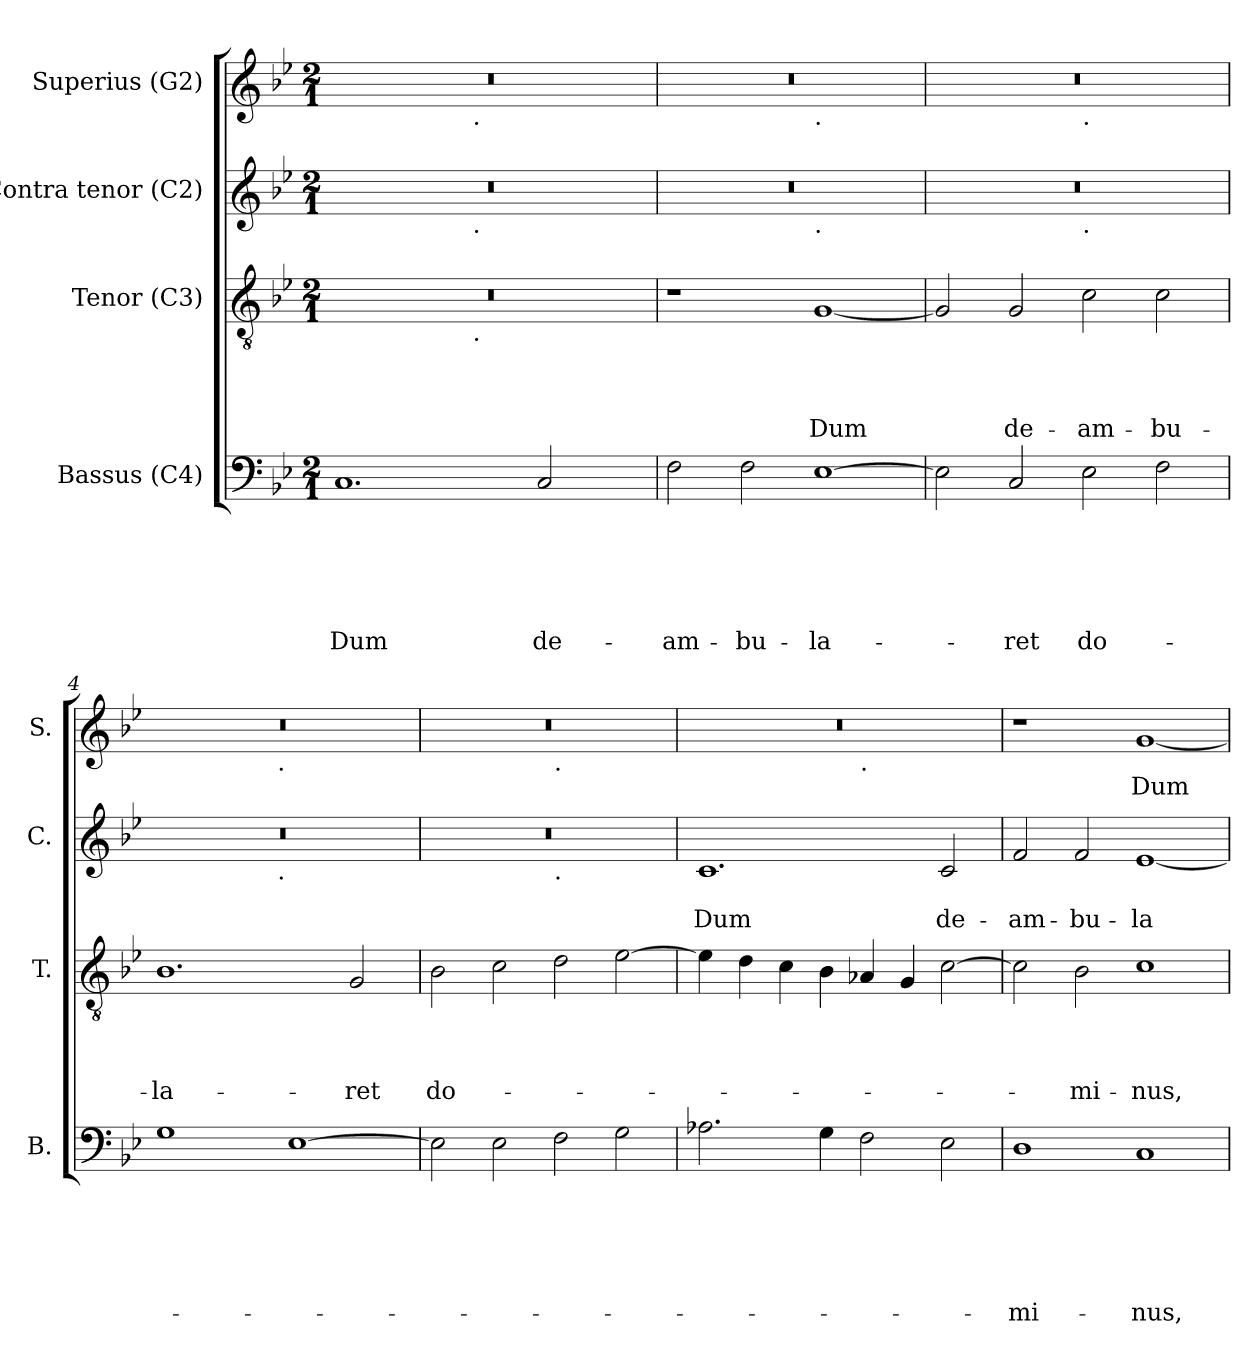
**kern	**text	**text	**text	**text	**text	**text	**kern	**text	**text	**text	**text	**kern	**text	**text	**kern	**text
*part4	*part4	*part4	*part4	*part4	*part4	*part4	*part3	*part3	*part3	*part3	*part3	*part2	*part2	*part2	*part1	*part1
*staff4	*staff4	*staff4	*staff4	*staff4	*staff4	*staff4	*staff3	*staff3	*staff3	*staff3	*staff3	*staff2	*staff2	*staff2	*staff1	*staff1
*I"Bassus (C4)	*	*	*	*	*	*	*I"Tenor (C3)	*	*	*	*	*I"Contra tenor (C2)	*	*	*I"Superius (G2)	*
*I'B.	*	*	*	*	*	*	*I'T.	*	*	*	*	*I'C.	*	*	*I'S.	*
*clefF4	*	*	*	*	*	*	*clefGv2	*	*	*	*	*clefG2	*	*	*clefG2	*
*k[b-e-]	*	*	*	*	*	*	*k[b-e-]	*	*	*	*	*k[b-e-]	*	*	*k[b-e-]	*
*B-:	*	*	*	*	*	*	*B-:	*	*	*	*	*B-:	*	*	*B-:	*
*M2/1	*	*	*	*	*	*	*M2/1	*	*	*	*	*M2/1	*	*	*M2/1	*
=1	=1	=1	=1	=1	=1	=1	=1	=1	=1	=1	=1	=1	=1	=1	=1	=1
!	!	!	!	!	!	!LO:LY:b	!	!	!	!	!	!	!	!	!	!
*	*	*	*	*	*	*	*^	*	*	*	*	*^	*	*	*^	*
1.C	.	.	.	.	.	Dum	0r	1ryy	.	.	.	.	0r	1ryy	.	.	0r	1ryy	.
.	.	.	.	.	.	.	.	16.ryy	.	.	.	.	.	16.ryy	.	.	.	16.ryy	.
!	!	!	!	!	!	!	!	!	!	!	!	!	!	!	!	!	!	!LO:TX:b:t=.	!
!	!	!	!	!	!	!	!	!	!	!	!	!	!	!LO:TX:b:t=.	!	!	!	!	!
!	!	!	!	!	!	!	!	!LO:TX:b:t=.	!	!	!	!	!	!	!	!	!	!	!
.	.	.	.	.	.	.	.	2ryy	.	.	.	.	.	2ryy	.	.	.	2ryy	.
!	!	!	!	!	!	!LO:LY:b	!	!	!	!	!	!	!	!	!	!	!	!	!
2C/	.	.	.	.	.	de-	.	.	.	.	.	.	.	.	.	.	.	.	.
.	.	.	.	.	.	.	.	4ryy	.	.	.	.	.	4ryy	.	.	.	4ryy	.
.	.	.	.	.	.	.	.	8ryy	.	.	.	.	.	8ryy	.	.	.	8ryy	.
.	.	.	.	.	.	.	.	32ryy	.	.	.	.	.	32ryy	.	.	.	32ryy	.
=2	=2	=2	=2	=2	=2	=2	=2	=2	=2	=2	=2	=2	=2	=2	=2	=2	=2	=2	=2
!	!	!	!	!	!	!LO:LY:b	!	!	!	!	!	!	!	!	!	!	!	!	!
*	*	*	*	*	*	*	*v	*v	*	*	*	*	*	*	*	*	*	*	*
2F\	.	.	.	.	.	-am-	1r	.	.	.	.	0r	1ryy	.	.	0r	1ryy	.
!	!	!	!	!	!	!LO:LY:b	!	!	!	!	!	!	!	!	!	!	!	!
2F\	.	.	.	.	.	-bu-	.	.	.	.	.	.	.	.	.	.	.	.
!	!	!	!	!	!	!	!	!	!	!	!	!	!	!	!	!	!LO:TX:b:t=.	!
!	!	!	!	!	!	!	!	!	!	!	!	!	!LO:TX:b:t=.	!	!	!	!	!
!	!	!	!	!	!	!LO:LY:b	!	!	!	!	!LO:LY:b	!	!	!	!	!	!	!
[>1E-	.	.	.	.	.	-la-	[<1G	.	.	.	Dum	.	1ryy	.	.	.	1ryy	.
=3	=3	=3	=3	=3	=3	=3	=3	=3	=3	=3	=3	=3	=3	=3	=3	=3	=3	=3
2E-\]	.	.	.	.	.	.	2G/]	.	.	.	.	0r	1ryy	.	.	0r	1ryy	.
!	!	!	!	!	!	!LO:LY:b	!	!	!	!	!LO:LY:b	!	!	!	!	!	!	!
2C/	.	.	.	.	.	-ret	2G/	.	.	.	de-	.	.	.	.	.	.	.
!	!	!	!	!	!	!	!	!	!	!	!	!	!	!	!	!	!LO:TX:b:t=.	!
!	!	!	!	!	!	!	!	!	!	!	!	!	!LO:TX:b:t=.	!	!	!	!	!
!	!	!	!	!	!	!LO:LY:b	!	!	!	!	!LO:LY:b	!	!	!	!	!	!	!
2E-\	.	.	.	.	.	do-	2c\	.	.	.	-am-	.	1ryy	.	.	.	1ryy	.
!	!	!	!	!	!	!	!	!	!	!	!LO:LY:b	!	!	!	!	!	!	!
2F\	.	.	.	.	.	.	2c\	.	.	.	-bu-	.	.	.	.	.	.	.
=4	=4	=4	=4	=4	=4	=4	=4	=4	=4	=4	=4	=4	=4	=4	=4	=4	=4	=4
!	!	!	!	!	!	!	!	!	!	!	!LO:LY:b	!	!	!	!	!	!	!
1G	.	.	.	.	.	.	1.B-	.	.	.	-la-	0r	2ryy	.	.	0r	2ryy	.
.	.	.	.	.	.	.	.	.	.	.	.	.	4...ryy	.	.	.	4...ryy	.
!	!	!	!	!	!	!	!	!	!	!	!	!	!	!	!	!	!LO:TX:b:t=.	!
!	!	!	!	!	!	!	!	!	!	!	!	!	!LO:TX:b:t=.	!	!	!	!	!
.	.	.	.	.	.	.	.	.	.	.	.	.	1ryy	.	.	.	1ryy	.
[<1E-	.	.	.	.	.	.	.	.	.	.	.	.	.	.	.	.	.	.
!	!	!	!	!	!	!	!	!	!	!	!LO:LY:b	!	!	!	!	!	!	!
.	.	.	.	.	.	.	2G/	.	.	.	-ret	.	.	.	.	.	.	.
.	.	.	.	.	.	.	.	.	.	.	.	.	32ryy	.	.	.	32ryy	.
!!LO:LB:g=z	!!
=5	=5	=5	=5	=5	=5	=5	=5	=5	=5	=5	=5	=5	=5	=5	=5	=5	=5	=5
!	!	!	!	!	!	!	!	!	!	!	!LO:LY:b	!	!	!	!	!	!	!
2E-\]	.	.	.	.	.	.	2B-\	.	.	.	do-	0r	1ryy	.	.	0r	1ryy	.
2E-\	.	.	.	.	.	.	2c\	.	.	.	.	.	.	.	.	.	.	.
!	!	!	!	!	!	!	!	!	!	!	!	!	!	!	!	!	!LO:TX:b:t=.	!
!	!	!	!	!	!	!	!	!	!	!	!	!	!LO:TX:b:t=.	!	!	!	!	!
2F\	.	.	.	.	.	.	2d\	.	.	.	.	.	1ryy	.	.	.	1ryy	.
2G\	.	.	.	.	.	.	[>2e-\	.	.	.	.	.	.	.	.	.	.	.
=6	=6	=6	=6	=6	=6	=6	=6	=6	=6	=6	=6	=6	=6	=6	=6	=6	=6	=6
!	!	!	!	!	!	!	!	!	!	!	!	!	!	!	!LO:LY:b	!	!	!
*	*	*	*	*	*	*	*	*	*	*	*	*v	*v	*	*	*	*	*
2.A-\	.	.	.	.	.	.	4e-\]	.	.	.	.	1.c	.	Dum	0r	1ryy	.
.	.	.	.	.	.	.	4d\	.	.	.	.	.	.	.	.	.	.
.	.	.	.	.	.	.	4c\	.	.	.	.	.	.	.	.	.	.
4G\	.	.	.	.	.	.	4B-\	.	.	.	.	.	.	.	.	.	.
!	!	!	!	!	!	!	!	!	!	!	!	!	!	!	!	!LO:TX:b:t=.	!
2F\	.	.	.	.	.	.	4A-/	.	.	.	.	.	.	.	.	1ryy	.
.	.	.	.	.	.	.	4G/	.	.	.	.	.	.	.	.	.	.
!	!	!	!	!	!	!	!	!	!	!	!	!	!	!LO:LY:b	!	!	!
2E-\	.	.	.	.	.	.	[>2c\	.	.	.	.	2c/	.	de-	.	.	.
=7	=7	=7	=7	=7	=7	=7	=7	=7	=7	=7	=7	=7	=7	=7	=7	=7	=7
!	!	!	!	!	!	!LO:LY:b	!	!	!	!	!	!	!	!LO:LY:b	!	!	!
*	*	*	*	*	*	*	*	*	*	*	*	*	*	*	*v	*v	*
1D	.	.	.	.	.	-mi-	2c\]	.	.	.	.	2f/	.	-am-	1r	.
!	!	!	!	!	!	!	!	!	!	!	!LO:LY:b	!	!	!LO:LY:b	!	!
.	.	.	.	.	.	.	2B-\	.	.	.	-mi-	2f/	.	-bu-	.	.
!	!	!	!	!	!	!LO:LY:b	!	!	!	!	!LO:LY:b	!	!	!LO:LY:b	!	!LO:LY:b
1C	.	.	.	.	.	-nus,	1c	.	.	.	-nus,	[<1e-	.	-la-	[<1g	Dum
=	=	=	=	=	=	=	=	=	=	=	=	=	=	=	=	=
*-	*-	*-	*-	*-	*-	*-	*-	*-	*-	*-	*-	*-	*-	*-	*-	*-
